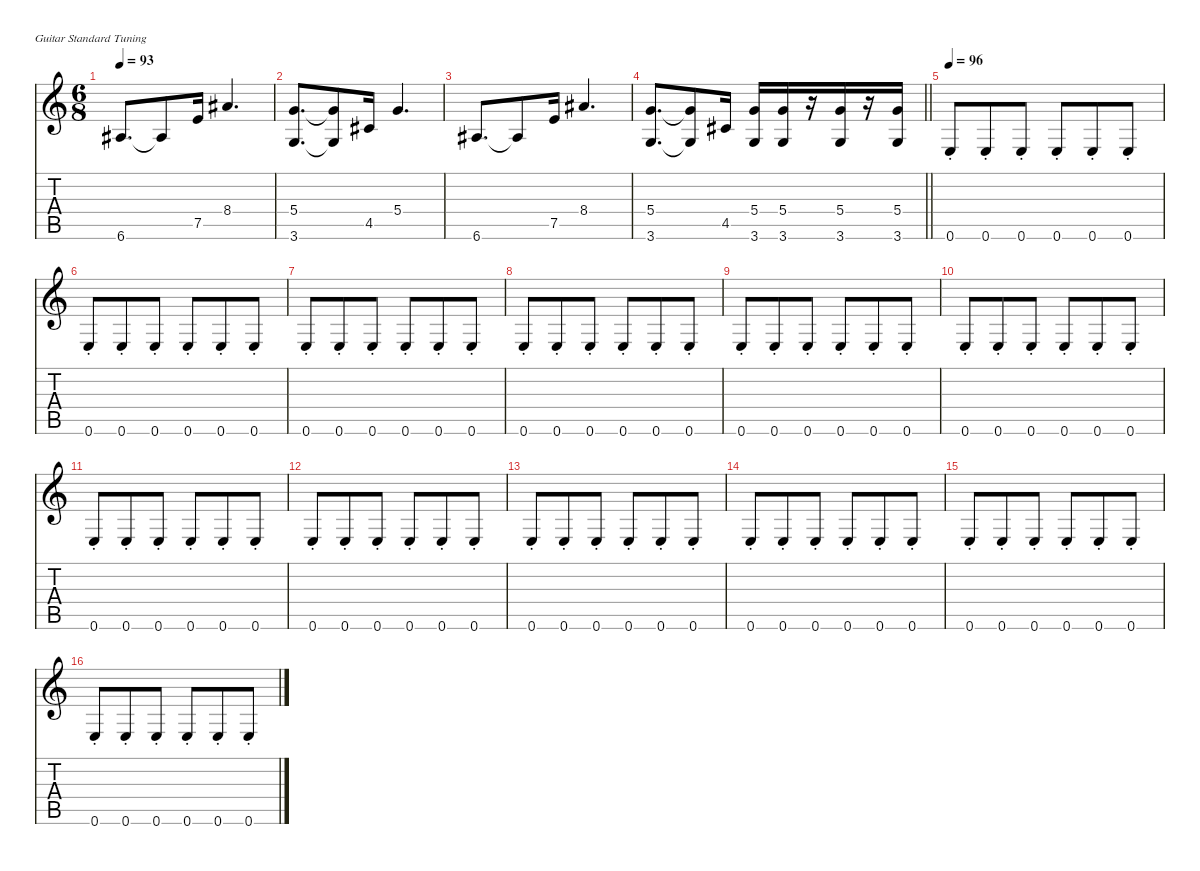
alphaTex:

\defaultSystemsLayout 4
\hideDynamics
\bracketExtendMode nobrackets
\singleTrackTrackNamePolicy hidden
\multiTrackTrackNamePolicy hidden
\firstSystemTrackNameMode fullname
\firstSystemTrackNameOrientation horizontal
\otherSystemsTrackNameOrientation horizontal
\track ("Rhythm Guitar 1 [Mikael Akerfeldt + Pete" "dist.guit.") {defaultSystemsLayout 4 mute instrument distortionguitar}
\staff {score tabs}
\tuning (E4 B3 G3 D3 A2 E2)
\ts (6 8)
\tempo 93
\clef g2
\ks c
6.6{acc #}.8{d dy f beam Up} 6.6{t acc #}.8{beam Up} 7.5.16{beam Up} 8.4{acc #}.4{d beam Up} |
(5.4 3.6).8{d beam Up} (5.4{t} 3.6{t}).8{beam Up} 4.5{acc #}.16{beam Up} 5.4.4{d beam Up} |
6.6{acc #}.8{d beam Up} 6.6{t acc #}.8{beam Up} 7.5.16{beam Up} 8.4{acc #}.4{d beam Up} |
\barLineRight lightlight
(5.4 3.6).8{d beam Up} (5.4{t} 3.6{t}).8{beam Up} 4.5{acc #}.16{beam Up} (5.4 3.6).16{beam Up} (5.4 3.6).16{beam Up} r.16{beam Up} (5.4 3.6).16{beam Up} r.16{beam Up} (5.4 3.6).16{beam Up} |
\tempo 96
0.6{st}.8{beam Up} 0.6{st}.8{beam Up} 0.6{st}.8{beam Up} 0.6{st}.8{beam Up} 0.6{st}.8{beam Up} 0.6{st}.8{beam Up} |
0.6{st}.8{beam Up} 0.6{st}.8{beam Up} 0.6{st}.8{beam Up} 0.6{st}.8{beam Up} 0.6{st}.8{beam Up} 0.6{st}.8{beam Up} |
0.6{st}.8{beam Up} 0.6{st}.8{beam Up} 0.6{st}.8{beam Up} 0.6{st}.8{beam Up} 0.6{st}.8{beam Up} 0.6{st}.8{beam Up} |
0.6{st}.8{beam Up} 0.6{st}.8{beam Up} 0.6{st}.8{beam Up} 0.6{st}.8{beam Up} 0.6{st}.8{beam Up} 0.6{st}.8{beam Up} |
0.6{st}.8{beam Up} 0.6{st}.8{beam Up} 0.6{st}.8{beam Up} 0.6{st}.8{beam Up} 0.6{st}.8{beam Up} 0.6{st}.8{beam Up} |
0.6{st}.8{beam Up} 0.6{st}.8{beam Up} 0.6{st}.8{beam Up} 0.6{st}.8{beam Up} 0.6{st}.8{beam Up} 0.6{st}.8{beam Up} |
0.6{st}.8{beam Up} 0.6{st}.8{beam Up} 0.6{st}.8{beam Up} 0.6{st}.8{beam Up} 0.6{st}.8{beam Up} 0.6{st}.8{beam Up} |
0.6{st}.8{beam Up} 0.6{st}.8{beam Up} 0.6{st}.8{beam Up} 0.6{st}.8{beam Up} 0.6{st}.8{beam Up} 0.6{st}.8{beam Up} |
0.6{st}.8{beam Up} 0.6{st}.8{beam Up} 0.6{st}.8{beam Up} 0.6{st}.8{beam Up} 0.6{st}.8{beam Up} 0.6{st}.8{beam Up} |
0.6{st}.8{beam Up} 0.6{st}.8{beam Up} 0.6{st}.8{beam Up} 0.6{st}.8{beam Up} 0.6{st}.8{beam Up} 0.6{st}.8{beam Up} |
0.6{st}.8{beam Up} 0.6{st}.8{beam Up} 0.6{st}.8{beam Up} 0.6{st}.8{beam Up} 0.6{st}.8{beam Up} 0.6{st}.8{beam Up} |
0.6{st}.8{beam Up} 0.6{st}.8{beam Up} 0.6{st}.8{beam Up} 0.6{st}.8{beam Up} 0.6{st}.8{beam Up} 0.6{st}.8{beam Up}
